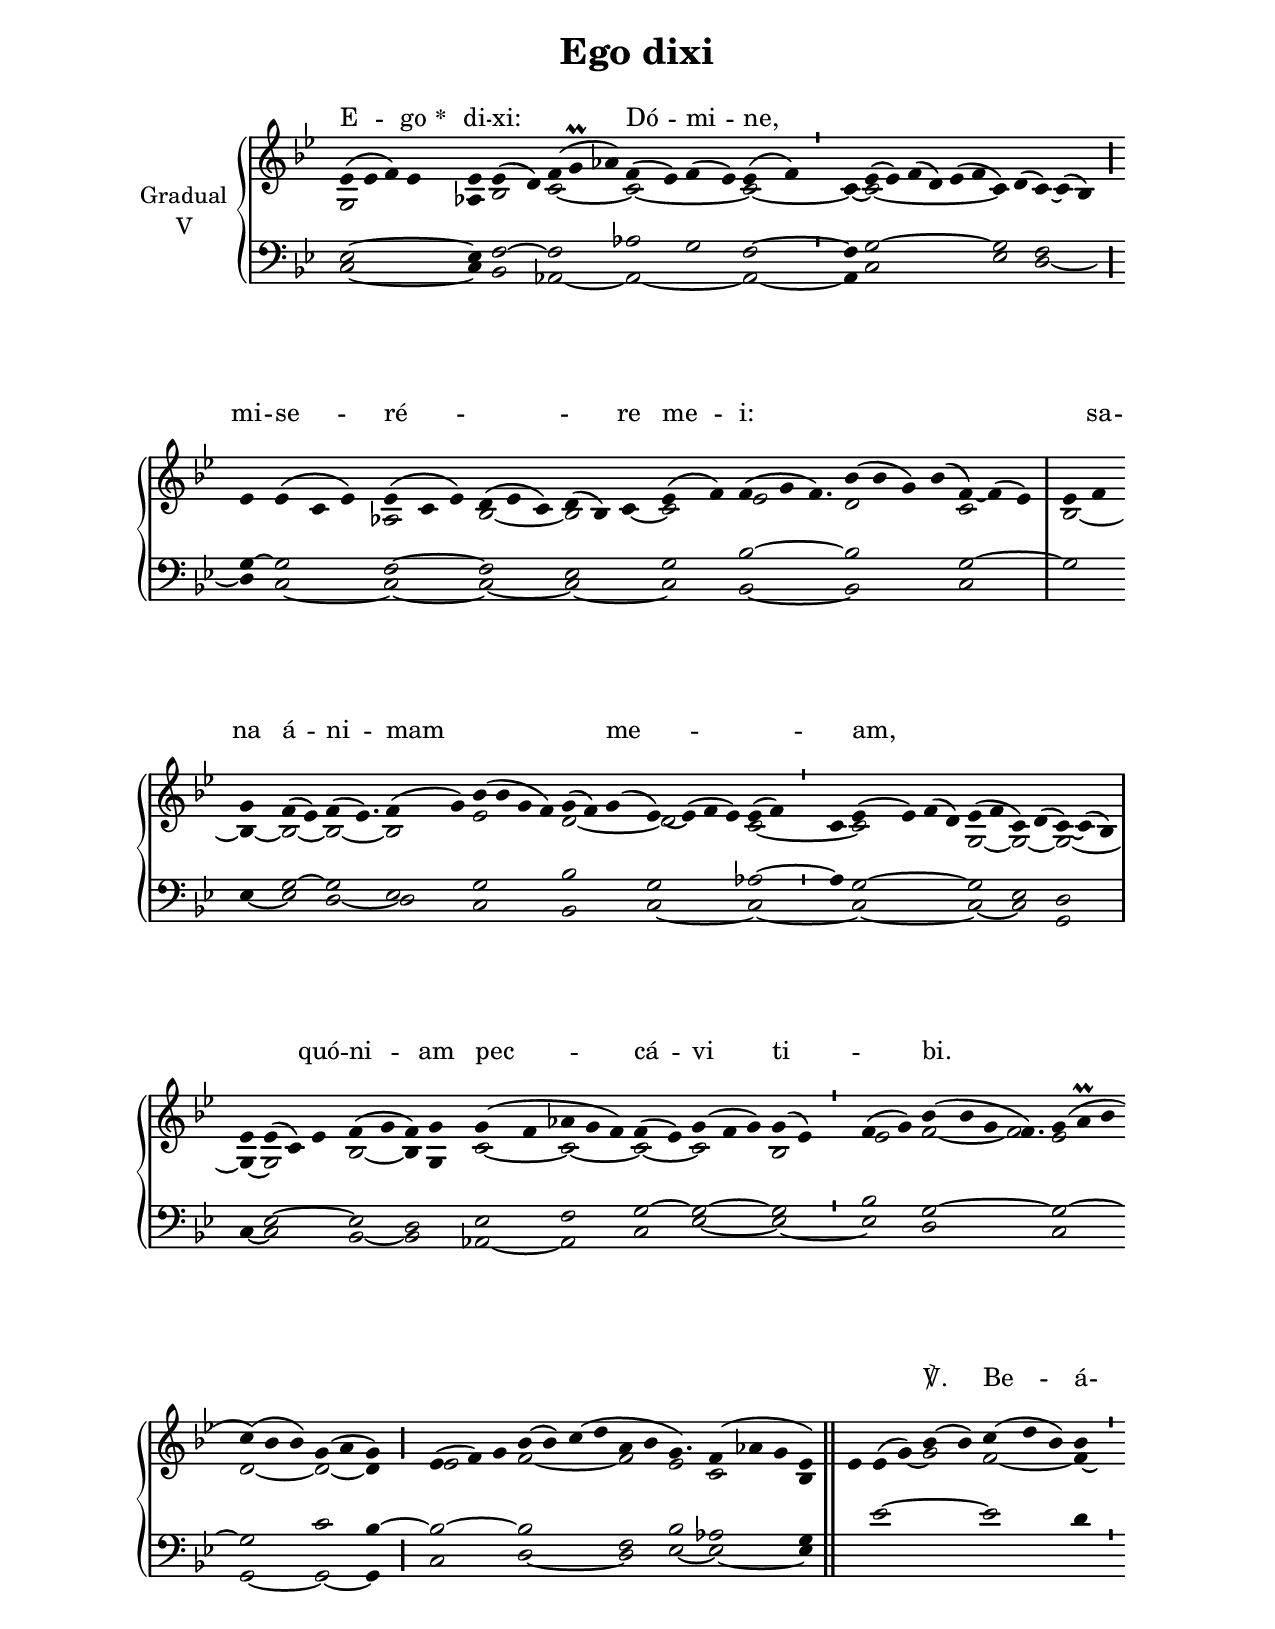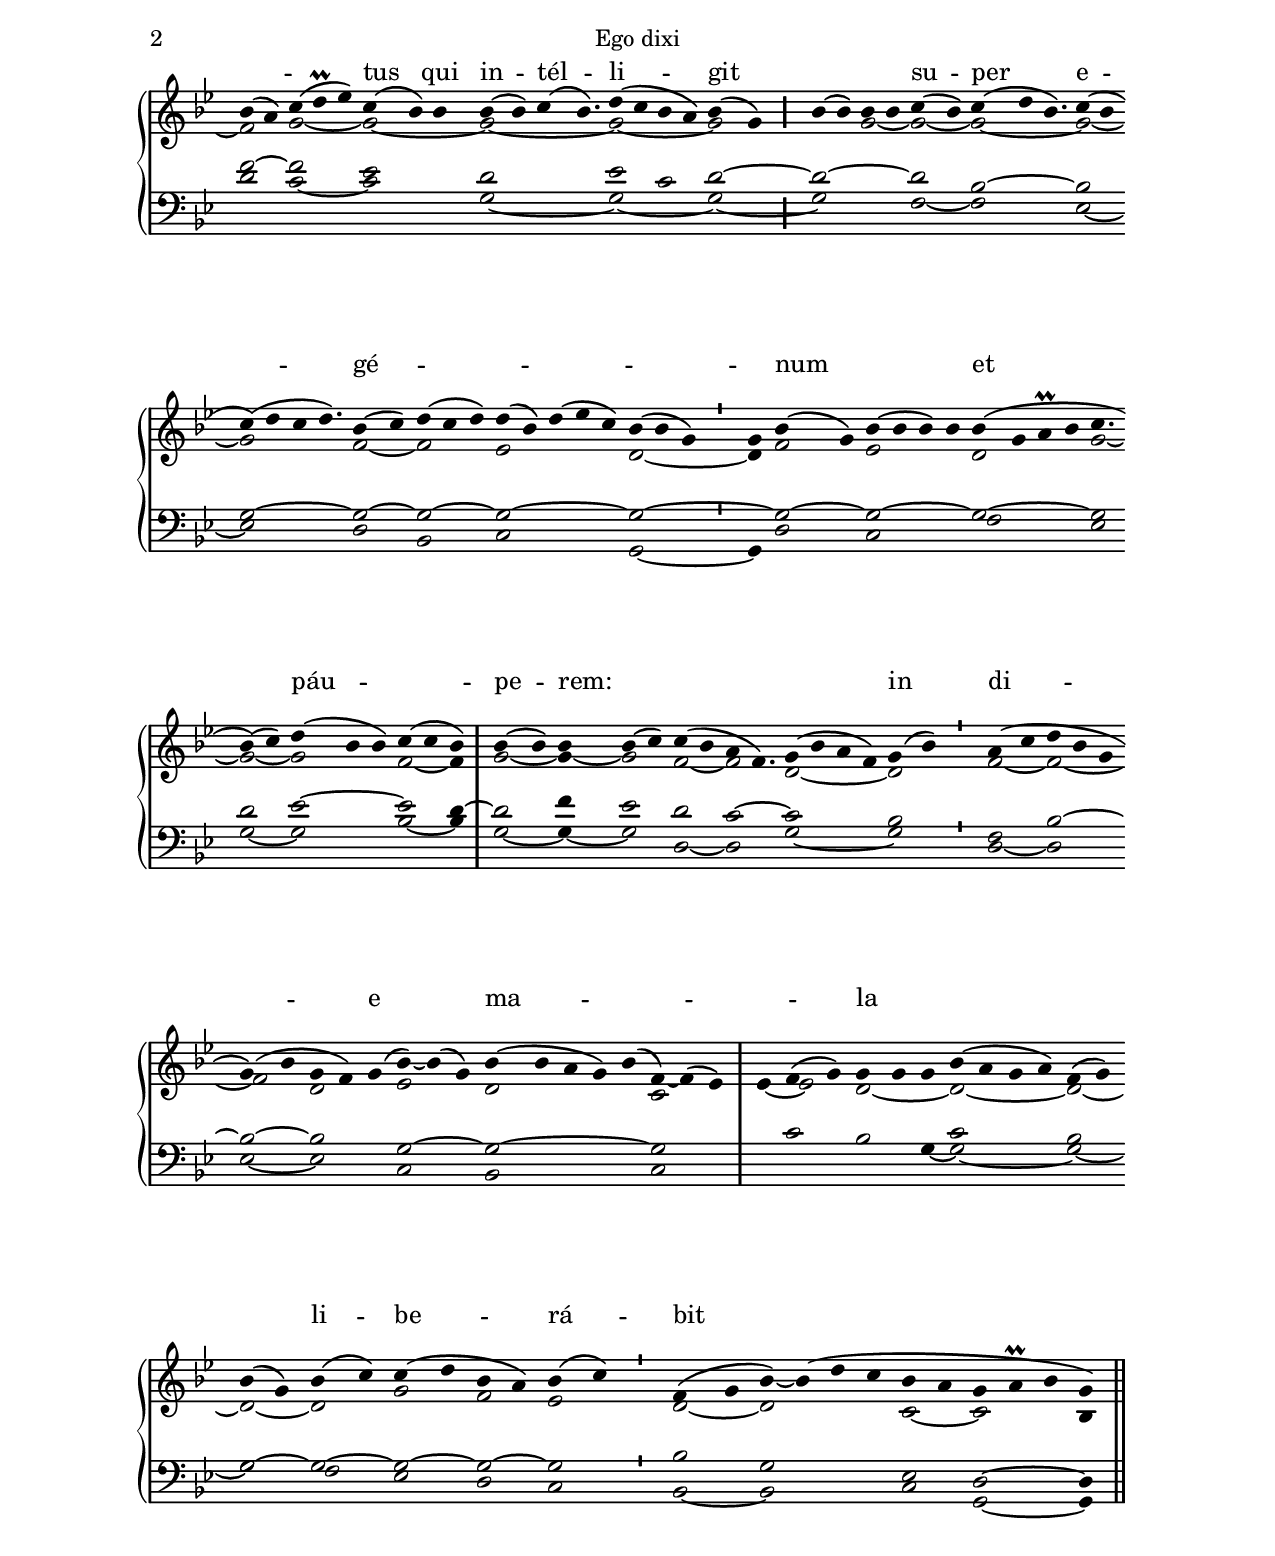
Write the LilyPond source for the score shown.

\version "2.18"
\include "gregorian.ly"
\include "noh2.ily"


%Page reference: page ii.112
%(volume.page)

global = {
 \key ees \lydian
 \cadenzaOn 
}

\header {
  title = \markup \center-column {"Ego dixi" \vspace #1 }
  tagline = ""
  composer = ""
}

\paper {
 #(include-special-characters)
  oddHeaderMarkup = \markup \fill-line {
    \line {}
    \center-column {
      \on-the-fly #first-page     " "
      \on-the-fly #not-first-page "Ego dixi"
    }
    \line { \on-the-fly #print-page-number-check-first \fromproperty #'page:page-number-string }
  }
  evenHeaderMarkup = \markup \fill-line {
    \line { \on-the-fly #print-page-number-check-first \fromproperty #'page:page-number-string }
    \center-column { "Ego dixi" }
    \line {}
  }
}

chantText = \lyricmode {
E -- go 
\set stanza = " * " di -- xi: _ Dó -- mi -- ne, _ _ _ _ _ 
mi -- se -- ré -- _ _ re me -- i: _ _ _ 
sa -- na á -- ni -- mam _ _ me -- _ _ am, _ _ _ _ _ 
quó -- ni -- am pec -- cá -- vi ti -- _ bi. _ _ _ _ _ 
_ _ _ _ ℣. 
Be -- á -- _ _ tus qui in -- tél -- li -- git _ _ _ 
su -- per e -- gé -- _ _ _ _ _ num _ _ et páu -- _ pe -- rem: _ _ _ 
in di -- e ma -- _ _ _ la _ _ _ _ _ 
li -- be -- rá -- bit e -- _ um 
\set stanza = " * " Dó -- mi -- nus. _ _ _ }

chantMusic = {
\tieDown   ees'4 ( ees'4 f'4) ees'4  ees'4  ees'4 ( d'4) f'4 ( g'\prall aes'4) f'4 ( ees'4) f'4 ( ees'4) ees'4 ( f'4) \divisioMinima
 c'4 ees'4 ( ees'4) f'4 ( d'4) ees'4 ( f'4 c'4) d'4 ( c'4) ~ c'4 ( bes4) \divisioMaior \forceBreak

 ees'4 ees'4 ( c'4 ees'4) ees'4 ( c'4 ees'4) d'4 ( ees'4 c'4) d'4 ( bes4) c'4 ees'4 ( f'4) f'4 ( g'4 f'4.) bes'4 ( bes'4 g'4) bes'4 ( f'4) ~ f'4 ( ees'4) \divisioMaxima
 ees'4 f'4 \forceBreak
 g'4 f'4 ( ees'4) f'4 ( ees'4.) f'4 ( g'4) bes'4 ( bes'4 g'4 f'4) g'4 ( f'4) g'4 ( ees'4) ~ ees'4 ( f'4 ees'4) ees'4 ( f'4) \divisioMinima
 c'4 ees'4 ( ees'4) f'4 ( d'4) ees'4 ( f'4 c'4) d'4 ( c'4) ~ c'4 ( bes4) \divisioMaxima \forceBreak

 ees'4 ees'4 ( c'4) ees'4 f'4 ( g'4 f'4) g'4  g'4 ( f'4 aes'4 g'4 f'4) f'4 ( ees'4) g'4 ( f'4 g'4) g'4 ( ees'4) \divisioMinima
 f'4 ( g'4) bes'4 ( bes'4 g'4 f'4.) g'4 ( a'\prall bes'4 \forceBreak
) c''4 ( bes'4 bes'4) g'4 ( a'4 g'4) \divisioMaior
 ees'4 ( f'4) g'4 bes'4 ( bes'4) c''4 ( d''4 a'4 bes'4 g'4.)  f'4 ( aes'4 g'4 ees'4) \finalis
  ees'4 ees'4 ( g'4) bes'4 ( bes'4) c''4 ( d''4 bes'4) bes'4 \divisioMinima \forceBreak

 bes'4 ( a'4) c''4 ( d''\prall ees''4) c''4 ( bes'4) bes'4 bes'4 ( bes'4) c''4 ( bes'4.) d''4 ( c''4 bes'4 a'4) bes'4 ( g'4) \divisioMaior
 bes'4 ( bes'4) bes'4 bes'4 c''4 ( bes'4) c''4 ( d''4 bes'4.) c''4 ( bes'4 \forceBreak
) c''4 ( d''4 c''4 d''4.) bes'4 ( c''4) d''4 ( c''4 d''4) d''4 ( bes'4) d''4 ( ees''4 c''4) bes'4 ( bes'4 g'4) \divisioMinima
 g'4 bes'4 ( g'4) bes'4 ( bes'4 bes'4) bes'4 bes'4 ( g'4 a'\prall bes'4 c''4. \forceBreak
) bes'4 ( c''4) d''4 ( bes'4 bes'4) c''4 ( c''4 bes'4) \divisioMaxima
 bes'4 ( bes'4) bes'4 bes'4 ( c''4) c''4 ( bes'4 a'4 f'4.) g'4 ( bes'4 a'4 f'4) g'4 ( bes'4) \divisioMinima
 a'4 ( c''4 d''4 bes'4 g'4 \forceBreak
) g'4 ( bes'4 g'4 f'4) g'4 ( bes'4) ~ bes'4 ( g'4) bes'4 ( bes'4 a'4 g'4) bes'4 ( f'4) ~ f'4 ( ees'4) \divisioMaxima
 ees'4 f'4 ( g'4) g'4 g'4 g'4 bes'4 ( a'4 g'4 a'4) f'4 ( g'4)  \forceBreak
 bes'4 ( g'4) bes'4 ( c''4) c''4 ( d''4 bes'4 a'4) bes'4 ( c''4) \divisioMinima
 f'4 ( g'4 bes'4) ~ bes'4 ( d''4 c''4 bes'4 a'4 g'4 a'\prall bes'4 g'4) \finalis

}

altoMusic = {
g2*4/2 aes4 bes2 c'2*3/2 ~ c'2*4/2 ~ c'2 ~ \divisioMinima
c'4 ~ c'2*6/2 ~ c'4 r2*4/2 \divisioMaior
r2*4/2 aes2*3/2 bes2*3/2 ~ bes2 c'4 ~ c'2 ees'2*7/4 d'2*4/2 c'2*3/2 \divisioMaxima
bes2 ~ bes4 ~ bes2 ~ bes2*5/4 ~ bes2 ees'2*4/2 d'2*3/2 ~ d'2*4/2 c'2*3/2 ~ c'2*4/2 g2 ~ g2 ~ g2*3/2 ~ \divisioMaxima
g4 ~ g2*3/2 bes2 ~ bes4 g4 c'2 ~ c'2*3/2 ~ c'2 ~ c'2*3/2 bes2 \divisioMinima
ees'2 f'2*3/2 ~ f'2*3/4 ees'2*3/2 d'2*3/2 ~ d'2 ~ d'4 \divisioMaior
ees'2*3/2 f'2*4/2 ~ f'2 ees'2*3/4 c'2*3/2 bes4 r4 ees'4 g'4 ~ g'2 f'2*3/2 ~ f'4 ~ \divisioMinima
f'2 g'2*3/2 ~ g'2*3/2 ~ g'2*9/4 ~ g'2*4/2 ~ g'2 \divisioMaior
r2 g'2 ~ g'2 ~ g'2*7/4 ~ g'2 ~ g'2*9/4 f'2 ~ f'2*3/2 ees'2*5/2 d'2*3/2 ~ \divisioMinima
d'4 f'2 ees'2*4/2 d'2*4/2 g'2*3/4 ~ g'2 ~ g'2*3/2 f'2 ~ f'4 \divisioMaxima
g'2 ~ g'4 ~ g'2 f'2 ~ f'2*5/4 d'2*4/2 ~ d'2 \divisioMinima
f'2 ~ f'2*3/2 ~ f'2 d'2*3/2 ees'2*3/2 d'2*5/2 c'2*3/2 \divisioMaxima
ees'4 ~ ees'2 d'2*3/2 ~ d'2*4/2 ~ d'2 ~ d'2 ~ d'2 g'2 f'2 ees'2 \divisioMinima
d'2 ~ d'2*4/2 c'2 ~ c'2*3/2 bes4 \finalis
}

tenorMusic = {
ees2*4/2 ~ ees4 f2 ~ f2*3/2 aes2 g2 f2 ~ \divisioMinima
f4 g2*6/2 ~ g2 f2*3/2 \divisioMaior
g4 ~ g2*3/2 f2*3/2 ~ f2*3/2 ees2*3/2 g2 bes2*7/4 ~ bes2*4/2 g2*3/2 ~ \divisioMaxima
g2 r4 g2 ~ g2*5/4 ees2 g2*4/2 bes2*3/2 g2*4/2 aes2 ~ \divisioMinima
aes4 g2*4/2 ~ g2 ees2 d2*3/2 \divisioMaxima
r4 ees2*3/2 ~ ees2 d2 ees2 f2*3/2 g2 ~ g2*3/2 ~ g2 \divisioMinima
bes2 g2*9/4 ~ g2*3/2 ~ g2*3/2 c'2 bes4 ~ \divisioMaior
bes2*3/2 ~ bes2*4/2 f2 bes2*3/4 aes2*3/2 g4 r4 ees'2*4/2 ~ ees'2*3/2 d'4 \divisioMinima
f'2 ~ f'2*3/2 ees'2*3/2 d'2*9/4 ees'2 c'2 d'2 ~ \divisioMaior
d'2*4/2 ~ d'2 bes2*7/4 ~ bes2 g2*9/4 ~ g2 ~ g2*3/2 ~ g2*5/2 ~ g2*4/2 ~ g2 ~ g2*4/2 ~ g2*4/2 ~ g2*3/4 d'2 ees'2*3/2 ~ ees'2 d'4 ~ \divisioMaxima
d'2 f'4 ees'2 d'2 c'2*5/4 ~ c'2*4/2 bes2 \divisioMinima
f2 bes2*3/2 ~ bes2 ~ bes2*3/2 g2*3/2 ~ g2*5/2 ~ g2*3/2 \divisioMaxima
r2*6/2 c'2*4/2 bes2 g2 ~ g2 ~ g2 ~ g2 ~ g2 \divisioMinima
bes2 g2*4/2 ees2 d2*3/2 ~ d4 \finalis
}

bassMusic = {
c2*4/2 ~ c4 bes,2 aes,2*3/2 ~ aes,2*4/2 ~ aes,2 ~ \divisioMinima
aes,4 c2*6/2 ees2 d2*3/2 ~ \divisioMaior
d4 c2*3/2 ~ c2*3/2 ~ c2*3/2 ~ c2*3/2 ~ c2 bes,2*7/4 ~ bes,2*4/2 c2*3/2 \divisioMaxima
r2 ees4 ~ ees2 d2*5/4 ~ d2 c2*4/2 bes,2*3/2 c2*4/2 ~ c2*3/2 ~ c2*4/2 ~ c2 ~ c2 g,2*3/2 \divisioMaxima
c4 ~ c2*3/2 bes,2 ~ bes,2 aes,2 ~ aes,2*3/2 c2 ees2*3/2 ~ ees2 ~ \divisioMinima
ees2 d2*9/4 c2*3/2 g,2*3/2 ~ g,2 ~ g,4 \divisioMaior
c2*3/2 d2*4/2 ~ d2 ees2*3/4 ~ ees2*3/2 ~ ees4 r2*9/2 \divisioMinima
d'2 c'2*3/2 ~ c'2*3/2 g2*9/4 ~ g2*4/2 ~ g2 ~ \divisioMaior
g2*4/2 f2 ~ f2*7/4 ees2 ~ ees2*9/4 d2 bes,2*3/2 c2*5/2 g,2*3/2 ~ \divisioMinima
g,4 d2 c2*4/2 f2*4/2 ees2*3/4 g2 ~ g2*3/2 bes2 ~ bes4 \divisioMaxima
g2 ~ g4 ~ g2 d2 ~ d2*5/4 g2*4/2 ~ g2 \divisioMinima
d2 ~ d2*3/2 ees2 ~ ees2*3/2 c2*3/2 bes,2*5/2 c2*3/2 \divisioMaxima
r4 c'2 bes2 g4 ~ g2*4/2 ~ g2 ~ g2 f2 ees2 d2 c2 \divisioMinima
bes,2 ~ bes,2*4/2 c2 g,2*3/2 ~ g,4 \finalis
}

voiceLines = {
\voiceLineStyle


}

\score{
  <<
    \new GrandStaff <<
      \set GrandStaff.autoBeaming = ##f
      \set GrandStaff.instrumentName = \markup \center-column {
        "Gradual"
        "V"
      }
      \new Staff = up <<
        \new Voice = "chant" {
          \voiceOne \global \chantMusic
        }
        \new Voice {
          \voiceTwo \global \altoMusic
        }
      >>

      \new Staff = down <<
        \clef bass
        \new Voice {
          \voiceOne \global \tenorMusic
        }
        \new Voice {
          \voiceTwo \global \bassMusic
        }
	\new Voice {
        \voiceThree \global \voiceLines
        }
      >>
    >>
    \new Lyrics \lyricsto chant {
      \chantText
    }
  >>
  \layout{
  }
  \midi{
    \tempo 4 = 125
  }
}
